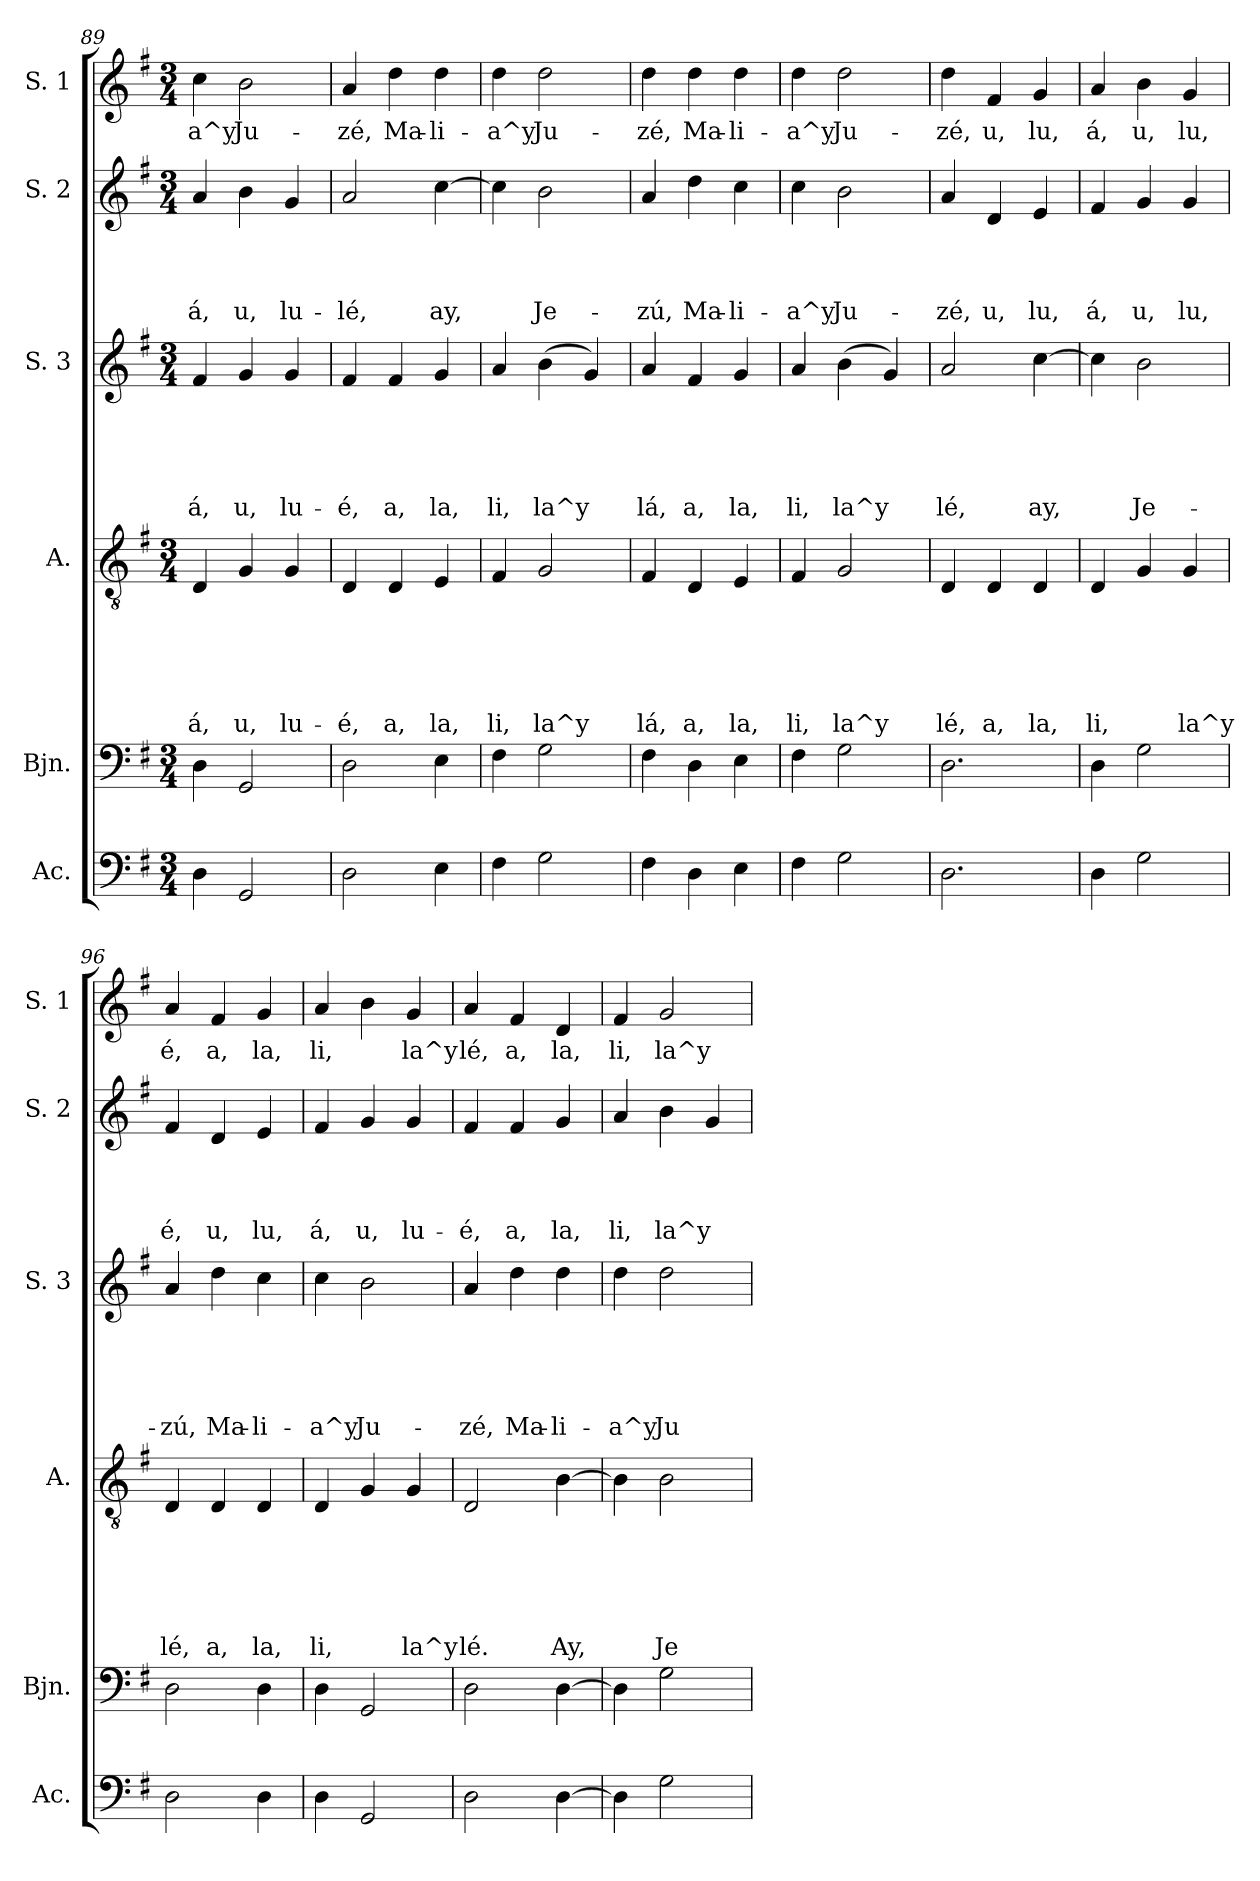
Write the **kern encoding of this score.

**kern	**kern	**kern	**text	**text	**text	**text	**text	**text	**kern	**text	**text	**text	**text	**text	**kern	**text	**text	**text	**text	**kern	**text
*part6	*part5	*part4	*part4	*part4	*part4	*part4	*part4	*part4	*part3	*part3	*part3	*part3	*part3	*part3	*part2	*part2	*part2	*part2	*part2	*part1	*part1
*staff6	*staff5	*staff4	*staff4	*staff4	*staff4	*staff4	*staff4	*staff4	*staff3	*staff3	*staff3	*staff3	*staff3	*staff3	*staff2	*staff2	*staff2	*staff2	*staff2	*staff1	*staff1
*I"Ac.	*I"Bjn.	*I"A.	*	*	*	*	*	*	*I"S. 3	*	*	*	*	*	*I"S. 2	*	*	*	*	*I"S. 1	*
*I'Ac.	*I'Bjn.	*I'A.	*	*	*	*	*	*	*I'S. 3	*	*	*	*	*	*I'S. 2	*	*	*	*	*I'S. 1	*
*clefF4	*clefF4	*clefGv2	*	*	*	*	*	*	*clefG2	*	*	*	*	*	*clefG2	*	*	*	*	*clefG2	*
*k[f#]	*k[f#]	*k[f#]	*	*	*	*	*	*	*k[f#]	*	*	*	*	*	*k[f#]	*	*	*	*	*k[f#]	*
*G:	*G:	*G:	*	*	*	*	*	*	*G:	*	*	*	*	*	*G:	*	*	*	*	*G:	*
*M3/4	*M3/4	*M3/4	*	*	*	*	*	*	*M3/4	*	*	*	*	*	*M3/4	*	*	*	*	*M3/4	*
=89	=89	=89	=89	=89	=89	=89	=89	=89	=89	=89	=89	=89	=89	=89	=89	=89	=89	=89	=89	=89	=89
!	!	!	!	!	!	!	!	!LO:LY:b	!	!	!	!	!	!LO:LY:b	!	!	!	!	!LO:LY:b	!	!LO:LY:b
4D\	4D\	4D/	.	.	.	.	.	á,	4f#/	.	.	.	.	á,	4a/	.	.	.	á,	4cc\	-a^y
!	!	!	!	!	!	!	!	!LO:LY:b	!	!	!	!	!	!LO:LY:b	!	!	!	!	!LO:LY:b	!	!LO:LY:b
2GG/	2GG/	4G/	.	.	.	.	.	u,	4g/	.	.	.	.	u,	4b\	.	.	.	u,	2b\	Ju-
!	!	!	!	!	!	!	!	!LO:LY:b	!	!	!	!	!	!LO:LY:b	!	!	!	!	!LO:LY:b	!	!
.	.	4G/	.	.	.	.	.	lu-	4g/	.	.	.	.	lu-	4g/	.	.	.	lu-	.	.
=90	=90	=90	=90	=90	=90	=90	=90	=90	=90	=90	=90	=90	=90	=90	=90	=90	=90	=90	=90	=90	=90
!	!	!	!	!	!	!	!	!LO:LY:b	!	!	!	!	!	!LO:LY:b	!	!	!	!	!LO:LY:b	!	!LO:LY:b
2D\	2D\	4D/	.	.	.	.	.	-é,	4f#/	.	.	.	.	-é,	2a/	.	.	.	-lé,	4a/	-zé,
!	!	!	!	!	!	!	!	!LO:LY:b	!	!	!	!	!	!LO:LY:b	!	!	!	!	!	!	!LO:LY:b
.	.	4D/	.	.	.	.	.	a,	4f#/	.	.	.	.	a,	.	.	.	.	.	4dd\	Ma-
!	!	!	!	!	!	!	!	!LO:LY:b	!	!	!	!	!	!LO:LY:b	!	!	!	!	!LO:LY:b	!	!LO:LY:b
4E\	4E\	4E/	.	.	.	.	.	la,	4g/	.	.	.	.	la,	[>4cc\	.	.	.	ay,	4dd\	-li-
!!LO:PB:g=z
=91	=91	=91	=91	=91	=91	=91	=91	=91	=91	=91	=91	=91	=91	=91	=91	=91	=91	=91	=91	=91	=91
!	!	!	!	!	!	!	!	!LO:LY:b	!	!	!	!	!	!LO:LY:b	!	!	!	!	!	!	!LO:LY:b
4F#\	4F#\	4F#/	.	.	.	.	.	li,	4a/	.	.	.	.	li,	4cc\]	.	.	.	.	4dd\	-a^y
!	!	!	!	!	!	!	!	!LO:LY:b	!	!	!	!	!	!LO:LY:b	!	!	!	!	!LO:LY:b	!	!LO:LY:b
2G\	2G\	2G/	.	.	.	.	.	la^y	(>4b\	.	.	.	.	la^y	2b\	.	.	.	Je-	2dd\	Ju-
.	.	.	.	.	.	.	.	.	4g/)	.	.	.	.	.	.	.	.	.	.	.	.
=92	=92	=92	=92	=92	=92	=92	=92	=92	=92	=92	=92	=92	=92	=92	=92	=92	=92	=92	=92	=92	=92
!	!	!	!	!	!	!	!	!LO:LY:b	!	!	!	!	!	!LO:LY:b	!	!	!	!	!LO:LY:b	!	!LO:LY:b
4F#\	4F#\	4F#/	.	.	.	.	.	lá,	4a/	.	.	.	.	lá,	4a/	.	.	.	-zú,	4dd\	-zé,
!	!	!	!	!	!	!	!	!LO:LY:b	!	!	!	!	!	!LO:LY:b	!	!	!	!	!LO:LY:b	!	!LO:LY:b
4D\	4D\	4D/	.	.	.	.	.	a,	4f#/	.	.	.	.	a,	4dd\	.	.	.	Ma-	4dd\	Ma-
!	!	!	!	!	!	!	!	!LO:LY:b	!	!	!	!	!	!LO:LY:b	!	!	!	!	!LO:LY:b	!	!LO:LY:b
4E\	4E\	4E/	.	.	.	.	.	la,	4g/	.	.	.	.	la,	4cc\	.	.	.	-li-	4dd\	-li-
=93	=93	=93	=93	=93	=93	=93	=93	=93	=93	=93	=93	=93	=93	=93	=93	=93	=93	=93	=93	=93	=93
!	!	!	!	!	!	!	!	!LO:LY:b	!	!	!	!	!	!LO:LY:b	!	!	!	!	!LO:LY:b	!	!LO:LY:b
4F#\	4F#\	4F#/	.	.	.	.	.	li,	4a/	.	.	.	.	li,	4cc\	.	.	.	-a^y	4dd\	-a^y
!	!	!	!	!	!	!	!	!LO:LY:b	!	!	!	!	!	!LO:LY:b	!	!	!	!	!LO:LY:b	!	!LO:LY:b
2G\	2G\	2G/	.	.	.	.	.	la^y	(>4b\	.	.	.	.	la^y	2b\	.	.	.	Ju-	2dd\	Ju-
.	.	.	.	.	.	.	.	.	4g/)	.	.	.	.	.	.	.	.	.	.	.	.
=94	=94	=94	=94	=94	=94	=94	=94	=94	=94	=94	=94	=94	=94	=94	=94	=94	=94	=94	=94	=94	=94
!	!	!	!	!	!	!	!	!LO:LY:b	!	!	!	!	!	!LO:LY:b	!	!	!	!	!LO:LY:b	!	!LO:LY:b
2.D\	2.D\	4D/	.	.	.	.	.	lé,	2a/	.	.	.	.	lé,	4a/	.	.	.	-zé,	4dd\	-zé,
!	!	!	!	!	!	!	!	!LO:LY:b	!	!	!	!	!	!	!	!	!	!	!LO:LY:b	!	!LO:LY:b
.	.	4D/	.	.	.	.	.	a,	.	.	.	.	.	.	4d/	.	.	.	u,	4f#/	u,
!	!	!	!	!	!	!	!	!LO:LY:b	!	!	!	!	!	!LO:LY:b	!	!	!	!	!LO:LY:b	!	!LO:LY:b
.	.	4D/	.	.	.	.	.	la,	[>4cc\	.	.	.	.	ay,	4e/	.	.	.	lu,	4g/	lu,
=95	=95	=95	=95	=95	=95	=95	=95	=95	=95	=95	=95	=95	=95	=95	=95	=95	=95	=95	=95	=95	=95
!	!	!	!	!	!	!	!	!LO:LY:b	!	!	!	!	!	!	!	!	!	!	!LO:LY:b	!	!LO:LY:b
4D\	4D\	4D/	.	.	.	.	.	li,	4cc\]	.	.	.	.	.	4f#/	.	.	.	á,	4a/	á,
!	!	!	!	!	!	!	!	!	!	!	!	!	!	!LO:LY:b	!	!	!	!	!LO:LY:b	!	!LO:LY:b
2G\	2G\	4G/	.	.	.	.	.	.	2b\	.	.	.	.	Je-	4g/	.	.	.	u,	4b\	u,
!	!	!	!	!	!	!	!	!LO:LY:b	!	!	!	!	!	!	!	!	!	!	!LO:LY:b	!	!LO:LY:b
.	.	4G/	.	.	.	.	.	la^y	.	.	.	.	.	.	4g/	.	.	.	lu,	4g/	lu,
=96	=96	=96	=96	=96	=96	=96	=96	=96	=96	=96	=96	=96	=96	=96	=96	=96	=96	=96	=96	=96	=96
!	!	!	!	!	!	!	!	!LO:LY:b	!	!	!	!	!	!LO:LY:b	!	!	!	!	!LO:LY:b	!	!LO:LY:b
2D\	2D\	4D/	.	.	.	.	.	lé,	4a/	.	.	.	.	-zú,	4f#/	.	.	.	é,	4a/	é,
!	!	!	!	!	!	!	!	!LO:LY:b	!	!	!	!	!	!LO:LY:b	!	!	!	!	!LO:LY:b	!	!LO:LY:b
.	.	4D/	.	.	.	.	.	a,	4dd\	.	.	.	.	Ma-	4d/	.	.	.	u,	4f#/	a,
!	!	!	!	!	!	!	!	!LO:LY:b	!	!	!	!	!	!LO:LY:b	!	!	!	!	!LO:LY:b	!	!LO:LY:b
4D\	4D\	4D/	.	.	.	.	.	la,	4cc\	.	.	.	.	-li-	4e/	.	.	.	lu,	4g/	la,
=97	=97	=97	=97	=97	=97	=97	=97	=97	=97	=97	=97	=97	=97	=97	=97	=97	=97	=97	=97	=97	=97
!	!	!	!	!	!	!	!	!LO:LY:b	!	!	!	!	!	!LO:LY:b	!	!	!	!	!LO:LY:b	!	!LO:LY:b
4D\	4D\	4D/	.	.	.	.	.	li,	4cc\	.	.	.	.	-a^y	4f#/	.	.	.	á,	4a/	li,
!	!	!	!	!	!	!	!	!	!	!	!	!	!	!LO:LY:b	!	!	!	!	!LO:LY:b	!	!
2GG/	2GG/	4G/	.	.	.	.	.	.	2b\	.	.	.	.	Ju-	4g/	.	.	.	u,	4b\	.
!	!	!	!	!	!	!	!	!LO:LY:b	!	!	!	!	!	!	!	!	!	!	!LO:LY:b	!	!LO:LY:b
.	.	4G/	.	.	.	.	.	la^y	.	.	.	.	.	.	4g/	.	.	.	lu-	4g/	la^y
!!LO:LB:g=z
=98	=98	=98	=98	=98	=98	=98	=98	=98	=98	=98	=98	=98	=98	=98	=98	=98	=98	=98	=98	=98	=98
!	!	!	!	!	!	!	!	!LO:LY:b	!	!	!	!	!	!LO:LY:b	!	!	!	!	!LO:LY:b	!	!LO:LY:b
2D\	2D\	2D/	.	.	.	.	.	lé.	4a/	.	.	.	.	-zé,	4f#/	.	.	.	-é,	4a/	lé,
!	!	!	!	!	!	!	!	!	!	!	!	!	!	!LO:LY:b	!	!	!	!	!LO:LY:b	!	!LO:LY:b
.	.	.	.	.	.	.	.	.	4dd\	.	.	.	.	Ma-	4f#/	.	.	.	a,	4f#/	a,
!	!	!	!	!	!	!	!	!LO:LY:b	!	!	!	!	!	!LO:LY:b	!	!	!	!	!LO:LY:b	!	!LO:LY:b
[>4D\	[>4D\	[>4B\	.	.	.	.	.	Ay,	4dd\	.	.	.	.	-li-	4g/	.	.	.	la,	4d/	la,
=99	=99	=99	=99	=99	=99	=99	=99	=99	=99	=99	=99	=99	=99	=99	=99	=99	=99	=99	=99	=99	=99
!	!	!	!	!	!	!	!	!	!	!	!	!	!	!LO:LY:b	!	!	!	!	!LO:LY:b	!	!LO:LY:b
4D\]	4D\]	4B\]	.	.	.	.	.	.	4dd\	.	.	.	.	-a^y	4a/	.	.	.	li,	4f#/	li,
!	!	!	!	!	!	!	!	!LO:LY:b	!	!	!	!	!	!LO:LY:b	!	!	!	!	!LO:LY:b	!	!LO:LY:b
2G\	2G\	2B\	.	.	.	.	.	Je-	2dd\	.	.	.	.	Ju-	4b\	.	.	.	la^y	2g/	la^y
.	.	.	.	.	.	.	.	.	.	.	.	.	.	.	4g/	.	.	.	.	.	.
=	=	=	=	=	=	=	=	=	=	=	=	=	=	=	=	=	=	=	=	=	=
*-	*-	*-	*-	*-	*-	*-	*-	*-	*-	*-	*-	*-	*-	*-	*-	*-	*-	*-	*-	*-	*-
